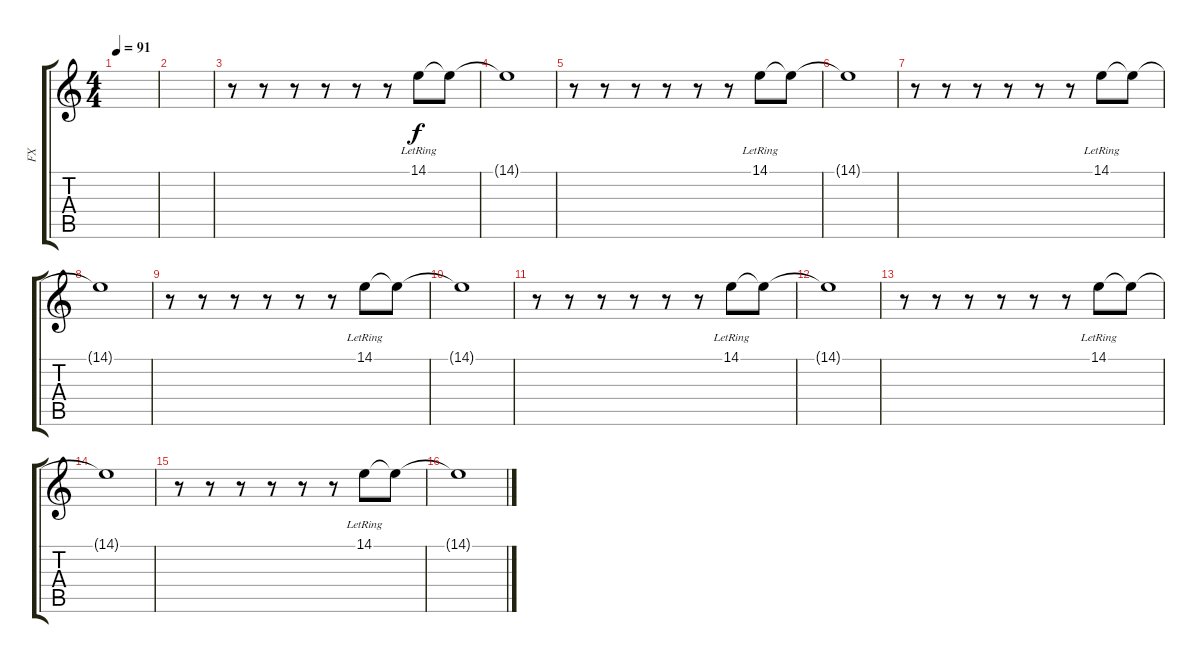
\track ("FX" "FX") {instrument reversecymbal}
\staff {score tabs}
\tuning (D4 A3 F3 C3 G2 D2) {hide}
\ts (4 4)
\tempo 91
\clef g2
\ks c
|
|
r.8 r.8 r.8 r.8 r.8 r.8 14.1{lr}.8 14.1{t}.8 |
14.1{t}.1 |
r.8 r.8 r.8 r.8 r.8 r.8 14.1{lr}.8 14.1{t}.8 |
14.1{t}.1 |
r.8 r.8 r.8 r.8 r.8 r.8 14.1{lr}.8 14.1{t}.8 |
14.1{t}.1 |
r.8 r.8 r.8 r.8 r.8 r.8 14.1{lr}.8 14.1{t}.8 |
14.1{t}.1 |
r.8 r.8 r.8 r.8 r.8 r.8 14.1{lr}.8 14.1{t}.8 |
14.1{t}.1 |
r.8 r.8 r.8 r.8 r.8 r.8 14.1{lr}.8 14.1{t}.8 |
14.1{t}.1 |
r.8 r.8 r.8 r.8 r.8 r.8 14.1{lr}.8 14.1{t}.8 |
14.1{t}.1
